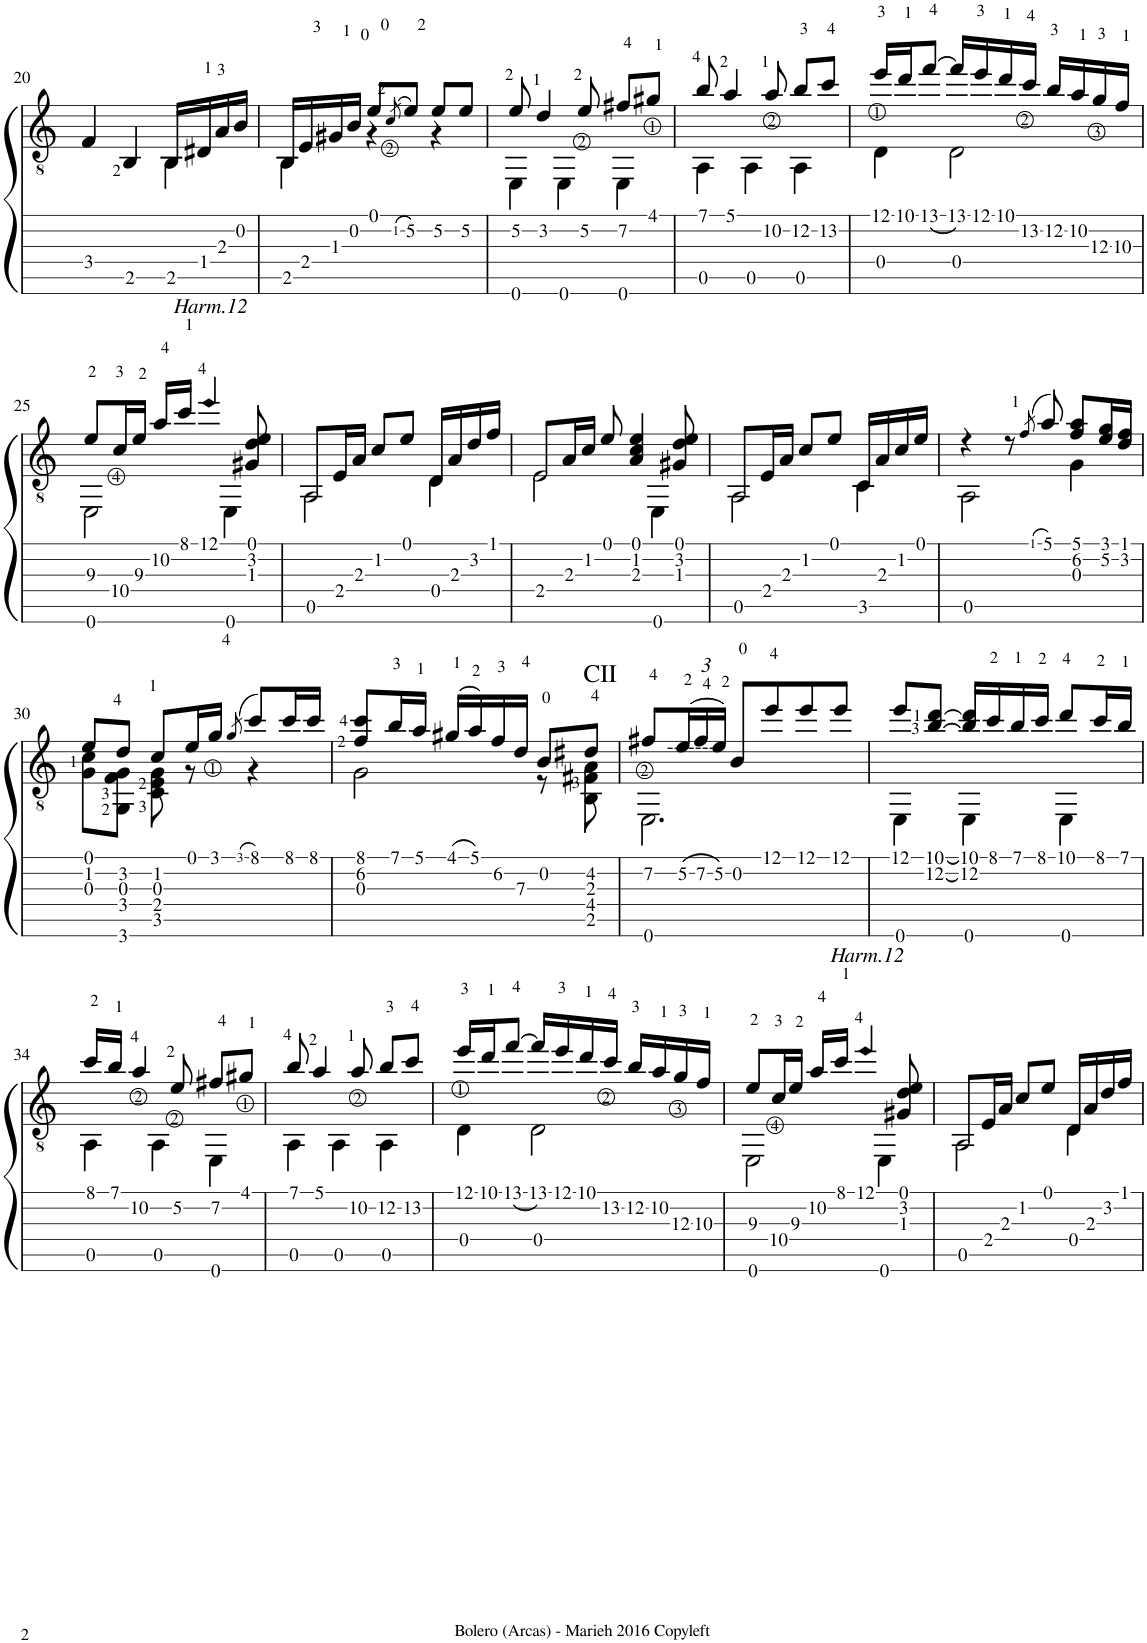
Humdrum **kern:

**kern	**kern
*part2	*part1
*staff2	*staff1
*I"Guitare classique [Tablature]	*I"Guitare classique
!!LO:PB:g=z
*	*clefGv2
*k[]	*k[]
*M3/4	*M3/4
=20	=20
*^	*^
4F	2ryy	4F/	2ryy
4BB	.	4BB/	.
16BBLL	4r	16BB/LL	4BB\
16D#XJ	.	16D#X/	.
16AL	.	16A/	.
16BJJ	.	16B/JJ	.
=21	=21	=21	=21
16BBLL	4r	16BB/LL	4BB\
16EJ	.	16E/	.
16G#XL	.	16G#X/	.
16BJJ	.	16B/JJ	.
8eL	4r	8e/L	4r
(qc	.	(8qc/	.
8eJ)	.	8e/J)	.
8eL	4r	8e/L	4r
8eJ	.	8e/J	.
=22	=22	=22	=22
8e	4EE	8e/	4EE\
4d	.	4d/	.
.	4EE	.	4EE\
8e	.	8e/	.
8f#XL	4EE	8f#X/L	4EE\
8g#XJ	.	8g#X/J	.
=23	=23	=23	=23
8b	4AA	8b/	4AA\
4a	.	4a/	.
.	4AA	.	4AA\
8a	.	8a/	.
8bL	4AA	8b/L	4AA\
8ccJ	.	8cc/J	.
=24	=24	=24	=24
16eeLL	4D	16ee/LL	4D\
16ddJ	.	16dd/J	.
[8ffJ	.	[8ff/J	.
16ffLL]	2D	16ff/LL]	2D\
16eeJ	.	16ee/	.
16ddL	.	16dd/	.
16ccJJ	.	16cc/JJ	.
16bLL	.	16b/LL	.
16aJ	.	16a/	.
16gL	.	16g/	.
16fJJ	.	16f/JJ	.
!!LO:LB:g=z	!!
=25	=25	=25	=25
8eL	2EE	8e/L	2EE\
16cL	.	16c/L	.
16eJJ	.	16e/JJ	.
16aLL	.	16a/LL	.
16ccJJ	.	16cc/JJ	.
!	!	!LO:TX:a:i:t=Harm.12	!
4ee	.	4ee/	.
.	4EE	.	4EE\
8G#X 8d 8e	.	8G#X/ 8d/ 8e/	.
=26	=26	=26	=26
8AAL	2AA	8AA/L	2AA\
16EL	.	16E/L	.
16AJJ	.	16A/JJ	.
8cL	.	8c/L	.
8eJ	.	8e/J	.
16DLL	4r	16D/LL	4D\
16AJ	.	16A/	.
16dL	.	16d/	.
16fJJ	.	16f/JJ	.
=27	=27	=27	=27
8EL	2E	8E/L	2E\
16AL	.	16A/L	.
16cJJ	.	16c/JJ	.
8e	.	8e/	.
4A 4c 4e	.	4A/ 4c/ 4e/	.
.	4EE	.	4EE\
8G#X 8d 8e	.	8G#X/ 8d/ 8e/	.
=28	=28	=28	=28
8AAL	2AA	8AA/L	2AA\
16EL	.	16E/L	.
16AJJ	.	16A/JJ	.
8cL	.	8c/L	.
8eJ	.	8e/J	.
16CLL	4r	16C/LL	4C\
16AJ	.	16A/	.
16cL	.	16c/	.
16eJJ	.	16e/JJ	.
=29	=29	=29	=29
4r	2AA	4r	2AA\
8r	.	8r	.
(qf	.	(8qf/	.
8a)	.	8a/)	.
8f\ 8a\L	4G	8f/ 8a/L	4G\
16e\ 16g\L	.	16e/ 16g/L	.
16d\ 16f\JJ	.	16d/ 16f/JJ	.
!!LO:LB:g=z	!!
=30	=30	=30	=30
8eL	8G\ 8c\L	8e/L	8G\ 8c\L
8dJ	8GG\ 8F\ 8G\J	8d/J	8GG\ 8F\ 8G\J
8cL	8C 8E 8G	8c/L	8C\ 8E\ 8G\
16eL	8r	16e/L	8r
16gJJ	.	16g/JJ	.
(qg	.	(8qg/	.
8ccL)	4r	8cc/L)	4r
16ccL	.	16cc/L	.
16ccJJ	.	16cc/JJ	.
=31	=31	=31	=31
8f\ 8cc\L	2G	8f/ 8cc/L	2G\
16bL	.	16b/L	.
16aJJ	.	16a/JJ	.
(16g#XLL	.	(16g#X/LL	.
16aJ)	.	16a/)	.
16fL	.	16f/	.
16dJJ	.	16d/JJ	.
8BL	8r	8B/L	8r
!	!	!LO:TX:a:t=CII	!
8d#XJ	8BB 8F#X 8A	8d#X/J	8BB\ 8F#X\ 8A\
=32	=32	=32	=32
8f#XL	2.EE	8f#X/L	2.EE\
*Xbrackettup	*	*Xbrackettup	*
!	!	!LO:TX:a:t=--------	!
(24eL	.	(24e/L	.
24f#	.	24f#/	.
24eJJ)	.	24e/JJ)	.
8BL	.	8B/L	.
8eeJ	.	8ee/	.
8eeL	.	8ee/	.
8eeJ	.	8ee/J	.
=33	=33	=33	=33
8eeL	4EE	8ee/L	4EE\
[8b\ [8dd\J	.	[8b/ [8dd/J	.
16b]\ 16dd]\LL	4EE	16b/] 16dd/]LL	4EE\
16ccJ	.	16cc/	.
16bL	.	16b/	.
16ccJJ	.	16cc/JJ	.
8ddL	4EE	8dd/L	4EE\
16ccL	.	16cc/L	.
16bJJ	.	16b/JJ	.
!!LO:LB:g=z	!!
=34	=34	=34	=34
16ccLL	4AA	16cc/LL	4AA\
16bJJ	.	16b/JJ	.
4a	.	4a/	.
.	4AA	.	4AA\
8e	.	8e/	.
8f#XL	4EE	8f#X/L	4EE\
8g#XJ	.	8g#X/J	.
=35	=35	=35	=35
8b	4AA	8b/	4AA\
4a	.	4a/	.
.	4AA	.	4AA\
8a	.	8a/	.
8bL	4AA	8b/L	4AA\
8ccJ	.	8cc/J	.
=36	=36	=36	=36
16eeLL	4D	16ee/LL	4D\
16ddJ	.	16dd/J	.
[8ffJ	.	[8ff/J	.
16ffLL]	2D	16ff/LL]	2D\
16eeJ	.	16ee/	.
16ddL	.	16dd/	.
16ccJJ	.	16cc/JJ	.
16bLL	.	16b/LL	.
16aJ	.	16a/	.
16gL	.	16g/	.
16fJJ	.	16f/JJ	.
=37	=37	=37	=37
8eL	2EE	8e/L	2EE\
16cL	.	16c/L	.
16eJJ	.	16e/JJ	.
16aLL	.	16a/LL	.
16ccJJ	.	16cc/JJ	.
!	!	!LO:TX:a:i:t=Harm.12	!
4ee	.	4ee/	.
.	4EE	.	4EE\
8G#X 8d 8e	.	8G#X/ 8d/ 8e/	.
=38	=38	=38	=38
8AAL	2AA	8AA/L	2AA\
16EL	.	16E/L	.
16AJJ	.	16A/JJ	.
8cL	.	8c/L	.
8eJ	.	8e/J	.
16DLL	4r	16D/LL	4D\
16AJ	.	16A/	.
16dL	.	16d/	.
16fJJ	.	16f/JJ	.
*v	*v	*	*
*	*v	*v
=	=
*-	*-
